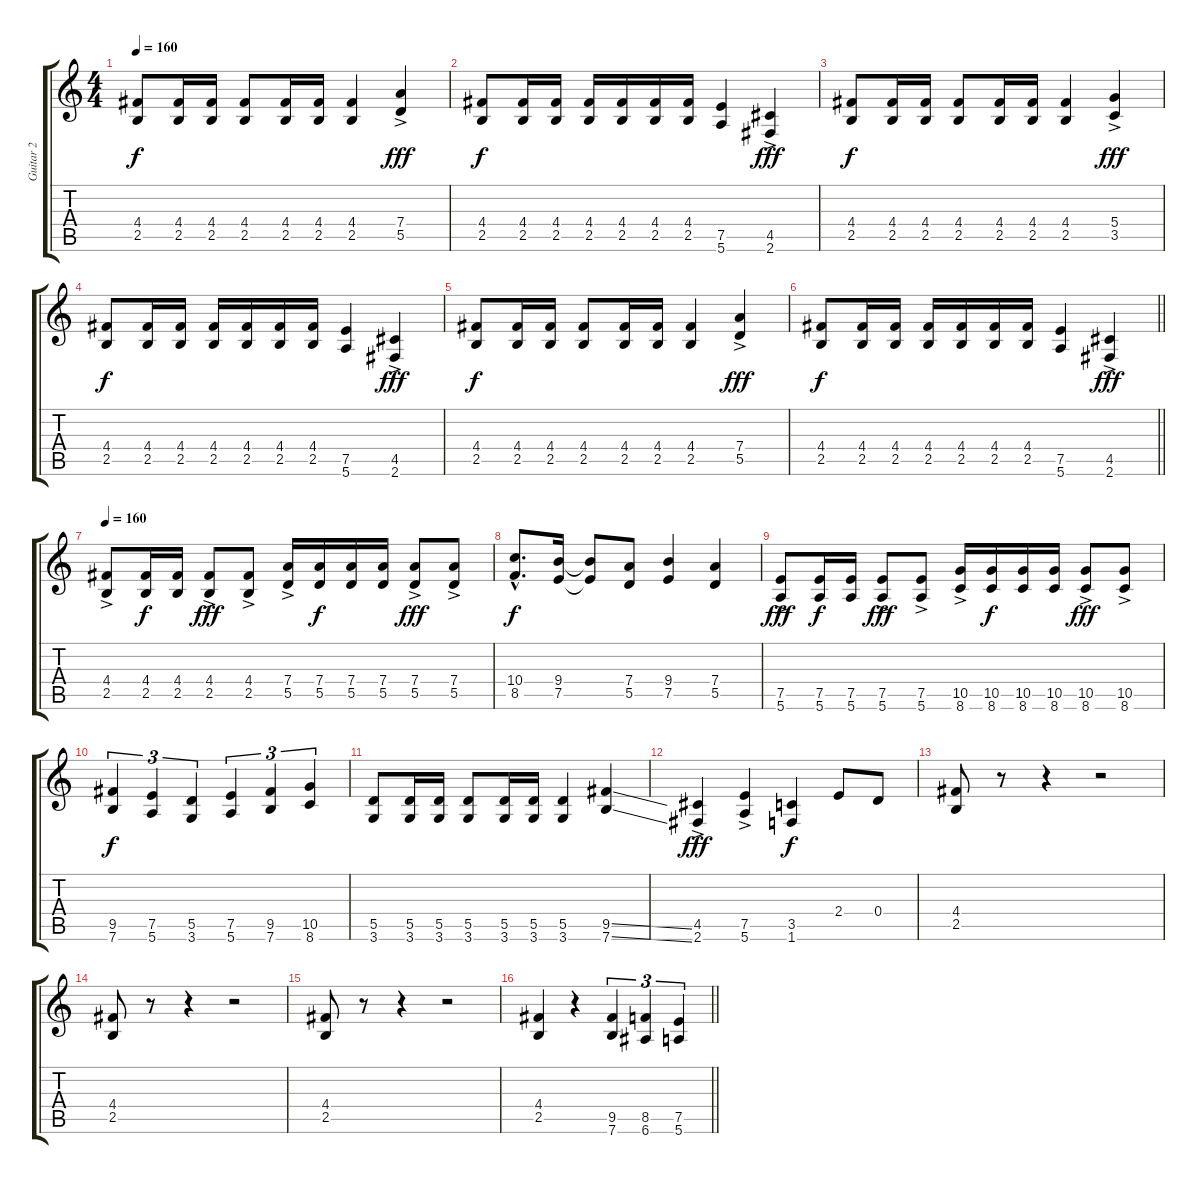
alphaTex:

\track ("Guitar 2" "Guitar 2") {instrument distortionguitar}
\staff {score tabs}
\tuning (E4 B3 G3 D3 A2 E2) {hide}
\ts (4 4)
\tempo 160
\clef g2
\ks c
(4.4 2.5).8{dy f} (4.4 2.5).16 (4.4 2.5).16 (4.4 2.5).8 (4.4 2.5).16 (4.4 2.5).16 (4.4 2.5).4 (7.4{ac} 5.5{ac}).4{dy fff} |
(4.4 2.5).8{dy f} (4.4 2.5).16 (4.4 2.5).16 (4.4 2.5).16 (4.4 2.5).16 (4.4 2.5).16 (4.4 2.5).16 (7.5 5.6).4 (4.5{ac} 2.6{ac}).4{dy fff} |
(4.4 2.5).8{dy f} (4.4 2.5).16 (4.4 2.5).16 (4.4 2.5).8 (4.4 2.5).16 (4.4 2.5).16 (4.4 2.5).4 (5.4{ac} 3.5{ac}).4{dy fff} |
(4.4 2.5).8{dy f} (4.4 2.5).16 (4.4 2.5).16 (4.4 2.5).16 (4.4 2.5).16 (4.4 2.5).16 (4.4 2.5).16 (7.5 5.6).4 (4.5{ac} 2.6{ac}).4{dy fff} |
(4.4 2.5).8{dy f} (4.4 2.5).16 (4.4 2.5).16 (4.4 2.5).8 (4.4 2.5).16 (4.4 2.5).16 (4.4 2.5).4 (7.4{ac} 5.5{ac}).4{dy fff} |
\barLineRight lightlight
(4.4 2.5).8{dy f} (4.4 2.5).16 (4.4 2.5).16 (4.4 2.5).16 (4.4 2.5).16 (4.4 2.5).16 (4.4 2.5).16 (7.5 5.6).4 (4.5{ac} 2.6{ac}).4{dy fff} |
\tempo 160
(4.4{ac} 2.5{ac}).8 (4.4 2.5).16{dy f} (4.4 2.5).16 (4.4{ac} 2.5{ac}).8{dy fff} (4.4{ac} 2.5{ac}).8 (7.4{ac} 5.5{ac}).16 (7.4 5.5).16{dy f} (7.4 5.5).16 (7.4 5.5).16 (7.4{ac} 5.5{ac}).8{dy fff} (7.4{ac} 5.5{ac}).8 |
(10.4{hac} 8.5{hac}).8{d dy f} (9.4 7.5).16 (9.4{t} 7.5{t}).8 (7.4 5.5).8 (9.4 7.5).4 (7.4 5.5).4 |
(7.5{ac} 5.6{ac}).8{dy fff} (7.5 5.6).16{dy f} (7.5 5.6).16 (7.5{ac} 5.6{ac}).8{dy fff} (7.5{ac} 5.6{ac}).8 (10.5{ac} 8.6{ac}).16 (10.5 8.6).16{dy f} (10.5 8.6).16 (10.5 8.6).16 (10.5{ac} 8.6{ac}).8{dy fff} (10.5{ac} 8.6{ac}).8 |
(9.5 7.6).4{tu (3 2) dy f} (7.5 5.6).4{tu (3 2)} (5.5 3.6).4{tu (3 2)} (7.5 5.6).4{tu (3 2)} (9.5 7.6).4{tu (3 2)} (10.5 8.6).4{tu (3 2)} |
(5.5 3.6).8 (5.5 3.6).16 (5.5 3.6).16 (5.5 3.6).8 (5.5 3.6).16 (5.5 3.6).16 (5.5 3.6).4 (9.5{ss} 7.6{ss}).4 |
(4.5{ac} 2.6{ac}).4{dy fff} (7.5{ac} 5.6{ac}).4 (3.5 1.6).4{dy f} 2.4.8 0.4.8 |
(4.4 2.5).8 r.8 r.4 r.2 |
(4.4 2.5).8 r.8 r.4 r.2 |
(4.4 2.5).8 r.8 r.4 r.2 |
\barLineRight lightlight
(4.4 2.5).4 r.4 (9.5 7.6).4{tu (3 2)} (8.5 6.6).4{tu (3 2)} (7.5 5.6).4{tu (3 2)}
